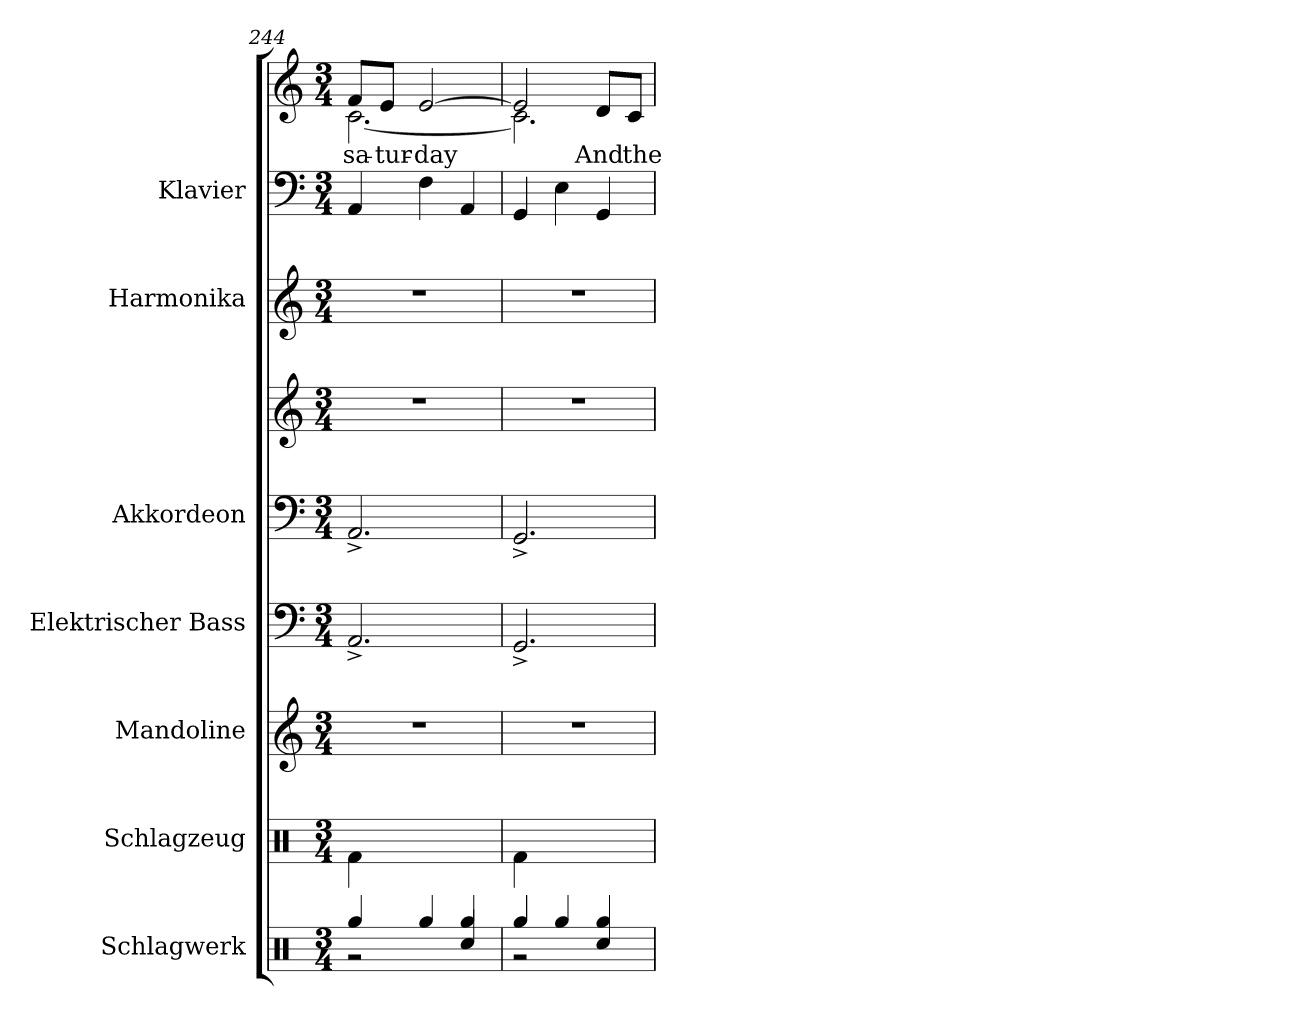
**kern	**kern	**kern	**kern	**kern	**kern	**kern	**kern	**kern	**text
*part7	*part6	*part5	*part4	*part3	*part3	*part2	*part1	*part1	*part1
*staff9	*staff8	*staff7	*staff6	*staff5	*staff4	*staff3	*staff2	*staff1	*staff1
*I"Schlagwerk	*I"Schlagzeug	*I"Mandoline	*I"Elektrischer Bass	*I"Akkordeon	*	*I"Harmonika	*I"Klavier	*	*
*I'Schlw.	*I'Schlgz.	*I'Mand.	*I'E-B.	*I'Akk.	*	*	*I'Klav.	*	*
*clefX	*clefX	*clefG2	*clefF4	*clefF4	*clefG2	*clefG2	*clefF4	*clefG2	*
*	*	*	*ITrd7c12	*	*	*	*	*	*
*k[]	*k[]	*k[]	*k[]	*k[]	*k[]	*k[]	*k[]	*k[]	*
*M3/4	*M3/4	*M3/4	*M3/4	*M3/4	*M3/4	*M3/4	*M3/4	*M3/4	*
=244	=244	=244	=244	=244	=244	=244	=244	=244	=244
*^	*^	*	*	*	*	*	*	*	*
!	!	!	!	!	!	!	!	!	!	!	!LO:LY:b
*	*	*	*	*	*	*	*	*	*	*^	*
4Rgg/	2r	2.ryy	4Rf\	2.r	2.AAA^/	2.AA^/	2.r	2.r	4AA/	8f/L	[2.c\	sa-
!	!	!	!	!	!	!	!	!	!	!	!	!LO:LY:b
.	.	.	.	.	.	.	.	.	.	8e/J	.	-tur-
!	!	!	!	!	!	!	!	!	!	!	!	!LO:LY:b
4Rgg/	.	.	2ryy	.	.	.	.	.	4F\	[2e/	.	-day
4Rgg/	4Rcc/	.	.	.	.	.	.	.	4AA/	.	.	.
=245	=245	=245	=245	=245	=245	=245	=245	=245	=245	=245	=245	=245
4Rgg/	2r	2.ryy	4Rf\	2.r	2.GGG^/	2.GG^/	2.r	2.r	4GG/	2e/]	2.c\]	.
4Rgg/	.	.	2ryy	.	.	.	.	.	4E\	.	.	.
!	!	!	!	!	!	!	!	!	!	!	!	!LO:LY:b
4Rgg/	4Rcc/	.	.	.	.	.	.	.	4GG/	8d/L	.	And
!	!	!	!	!	!	!	!	!	!	!	!	!LO:LY:b
.	.	.	.	.	.	.	.	.	.	8c/J	.	the
*v	*v	*	*	*	*	*	*	*	*	*v	*v	*
*	*v	*v	*	*	*	*	*	*	*	*
=	=	=	=	=	=	=	=	=	=
*-	*-	*-	*-	*-	*-	*-	*-	*-	*-
